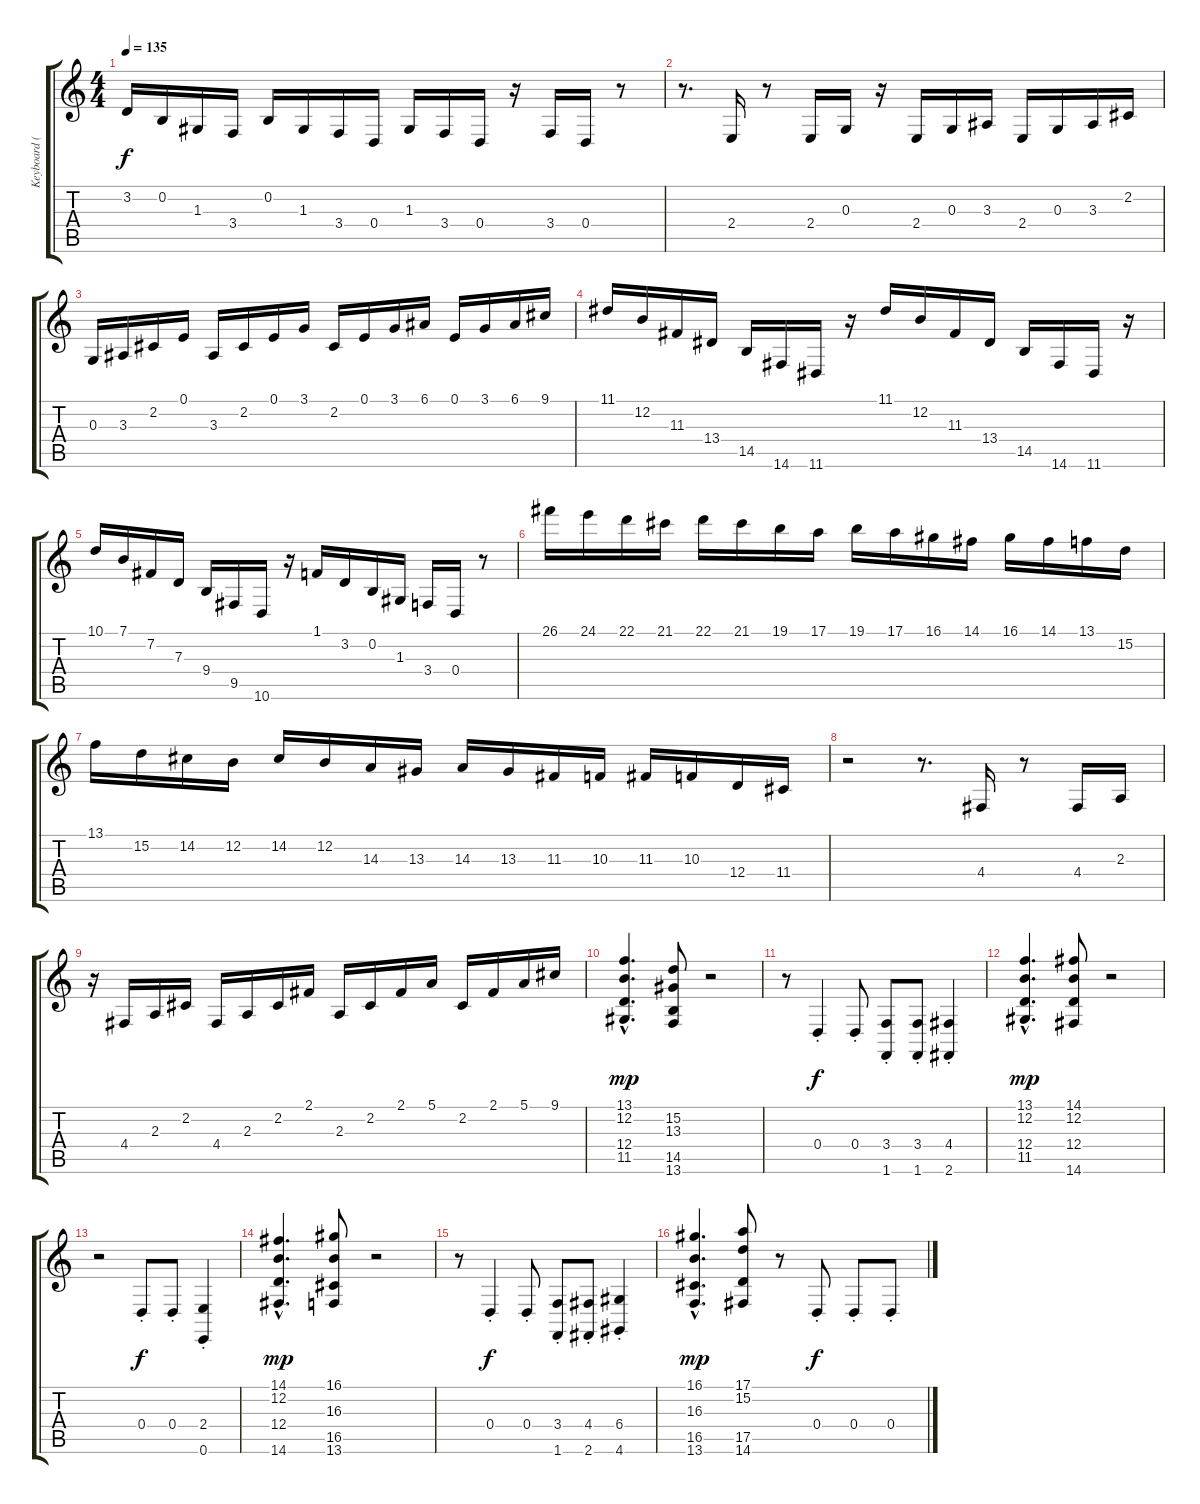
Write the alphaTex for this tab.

\track ("Keyboard (Treble)" "Keyboard (") {instrument stringensemble1}
\staff {score tabs}
\tuning (E4 B3 G3 D3 A2 E2) {hide}
\ts (4 4)
\tempo 135
\clef g2
\ks c
3.2.16{dy f} 0.2.16 1.3.16 3.4.16 0.2.16 1.3.16 3.4.16 0.4.16 1.3.16 3.4.16 0.4.16 r.16 3.4.16 0.4.16 r.8 |
r.8{d} 2.4.16 r.8 2.4.16 0.3.16 r.16 2.4.16 0.3.16 3.3.16 2.4.16 0.3.16 3.3.16 2.2.16 |
0.3.16 3.3.16 2.2.16 0.1.16 3.3.16 2.2.16 0.1.16 3.1.16 2.2.16 0.1.16 3.1.16 6.1.16 0.1.16 3.1.16 6.1.16 9.1.16 |
11.1.16 12.2.16 11.3.16 13.4.16 14.5.16 14.6.16 11.6.16 r.16 11.1.16 12.2.16 11.3.16 13.4.16 14.5.16 14.6.16 11.6.16 r.16 |
10.1.16 7.1.16 7.2.16 7.3.16 9.4.16 9.5.16 10.6.16 r.16 1.1.16 3.2.16 0.2.16 1.3.16 3.4.16 0.4.16 r.8 |
26.1.16 24.1.16 22.1.16 21.1.16 22.1.16 21.1.16 19.1.16 17.1.16 19.1.16 17.1.16 16.1.16 14.1.16 16.1.16 14.1.16 13.1.16 15.2.16 |
13.1.16 15.2.16 14.2.16 12.2.16 14.2.16 12.2.16 14.3.16 13.3.16 14.3.16 13.3.16 11.3.16 10.3.16 11.3.16 10.3.16 12.4.16 11.4.16 |
r.2{instrument harpsichord} r.8{d} 4.4.16 r.8 4.4.16 2.3.16 |
r.16 4.4.16 2.3.16 2.2.16 4.4.16 2.3.16 2.2.16 2.1.16 2.3.16 2.2.16 2.1.16 5.1.16 2.2.16 2.1.16 5.1.16 9.1.16 |
(13.1{hac} 12.2{hac} 12.4{hac} 11.5{hac}).4{d dy mp instrument stringensemble1} (15.2 13.3 14.5 13.6).8 r.2 |
r.8 0.4{st}.4{dy f} 0.4{st}.8 (3.4{st} 1.6{st}).8 (3.4{st} 1.6{st}).8 (4.4{st} 2.6{st}).4 |
(13.1{hac} 12.2{hac} 12.4{hac} 11.5{hac}).4{d dy mp instrument stringensemble1} (14.1 12.2 12.4 14.6).8 r.2 |
r.2 0.4{st}.8{dy f} 0.4{st}.8 (2.4{st} 0.6{st}).4 |
(14.1{hac} 12.2{hac} 12.4{hac} 14.6{hac}).4{d dy mp} (16.1 16.3 16.5 13.6).8 r.2 |
r.8 0.4{st}.4{dy f} 0.4{st}.8 (3.4{st} 1.6{st}).8 (4.4{st} 2.6{st}).8 (6.4{st} 4.6{st}).4 |
(16.1{hac} 16.3{hac} 16.5{hac} 13.6{hac}).4{d dy mp} (17.1 15.2 17.5 14.6).8 r.8 0.4{st}.8{dy f} 0.4{st}.8 0.4{st}.8
